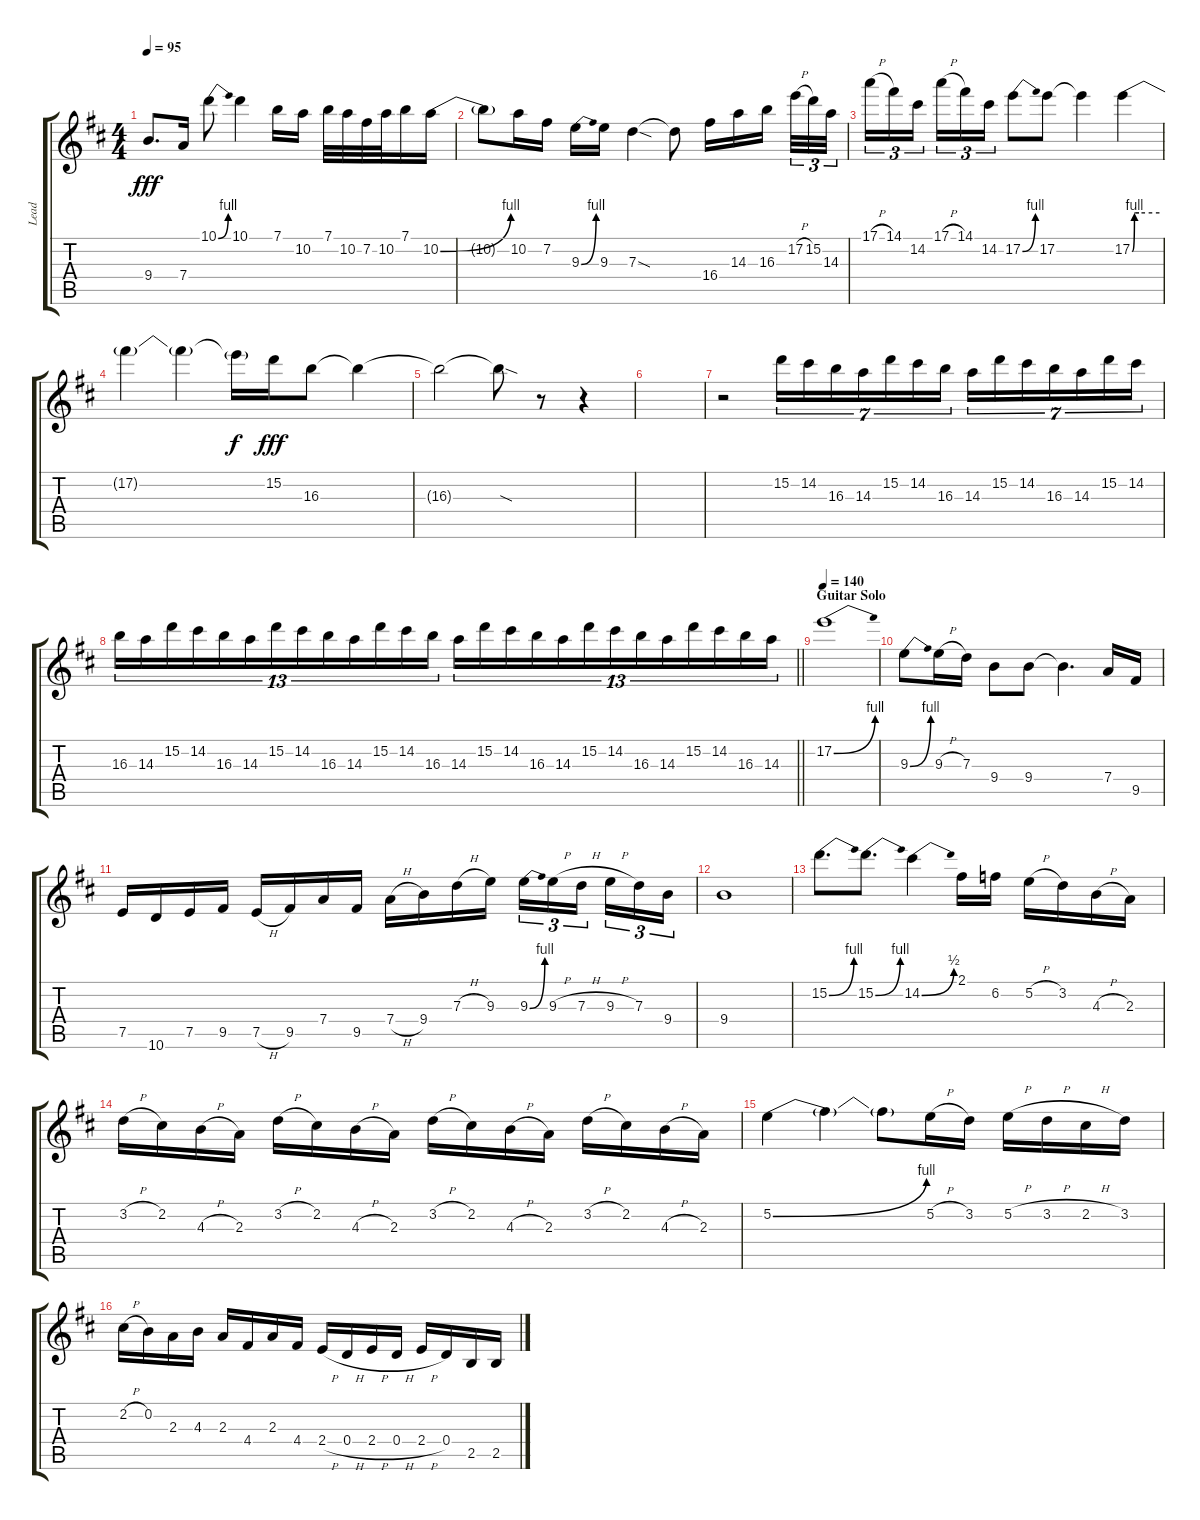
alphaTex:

\track ("Lead" "Lead") {instrument distortionguitar}
\staff {score tabs}
\tuning (E4 B3 G3 D3 A2 E2) {hide}
\ts (4 4)
\tempo 95
\clef g2
\ks d
9.4.8{d dy fff} 7.4.16 10.1{be (bend 0 0 60 4)}.8 10.1.4 7.1.16 10.2.16 7.1.32 10.2.32 7.2.32 10.2.32 7.1.16 10.2{be (bend 0 0 60 4)}.16 |
10.2{t}.8 10.2.16 7.2.16 9.3{be (bend 0 0 60 4)}.16 9.3.16 7.3{sod}.4 7.3{t}.8 16.4.16 14.3.16 16.3.16{beam splitsecondary} 17.2{h}.32{tu (3 2)} 15.2.32{tu (3 2)} 14.3.32{tu (3 2)} |
17.1{h}.16{tu (3 2)} 14.1.16{tu (3 2)} 14.2.16{tu (3 2) beam splitsecondary} 17.1{h}.16{tu (3 2)} 14.1.16{tu (3 2)} 14.2.16{tu (3 2)} 17.2{be (bend 0 0 60 4)}.8 17.2.8 17.2{t}.4 17.2{be (custom 0 0 5 4 8 4 15 4 60 4)}.4 |
17.2{t}.4 17.2{t}.4 17.2{t}.16{dy f} 15.2.16{dy fff} 16.3.8 16.3{t}.4 |
16.3{t}.2 16.3{sod t}.8 r.8 r.4 |
|
r.2 15.2.16{tu (7 4)} 14.2.16{tu (7 4)} 16.3.16{tu (7 4)} 14.3.16{tu (7 4)} 15.2.16{tu (7 4)} 14.2.16{tu (7 4)} 16.3.16{tu (7 4)} 14.3.16{tu (7 4)} 15.2.16{tu (7 4)} 14.2.16{tu (7 4)} 16.3.16{tu (7 4)} 14.3.16{tu (7 4)} 15.2.16{tu (7 4)} 14.2.16{tu (7 4)} |
\barLineRight lightlight
16.3.16{tu (13 8)} 14.3.16{tu (13 8)} 15.2.16{tu (13 8)} 14.2.16{tu (13 8)} 16.3.16{tu (13 8)} 14.3.16{tu (13 8)} 15.2.16{tu (13 8)} 14.2.16{tu (13 8)} 16.3.16{tu (13 8)} 14.3.16{tu (13 8)} 15.2.16{tu (13 8)} 14.2.16{tu (13 8)} 16.3.16{tu (13 8)} 14.3.16{tu (13 8)} 15.2.16{tu (13 8)} 14.2.16{tu (13 8)} 16.3.16{tu (13 8)} 14.3.16{tu (13 8)} 15.2.16{tu (13 8)} 14.2.16{tu (13 8)} 16.3.16{tu (13 8)} 14.3.16{tu (13 8)} 15.2.16{tu (13 8)} 14.2.16{tu (13 8)} 16.3.16{tu (13 8)} 14.3.16{tu (13 8)} |
\section ("" "Guitar Solo")
\tempo 140
17.2{be (bend 0 0 60 4)}.1 |
9.3{be (bend 0 0 60 4)}.8 9.3{h}.16 7.3.16 9.4.8 9.4.8 9.4{t}.4{d} 7.4.16 9.5.16 |
7.5.16 10.6.16 7.5.16 9.5.16 7.5{h}.16 9.5.16 7.4.16 9.5.16 7.4{h}.16 9.4.16 7.3{h}.16 9.3.16 9.3{be (bend 0 0 60 4)}.16{tu (3 2)} 9.3{h}.16{tu (3 2)} 7.3{h}.16{tu (3 2) beam splitsecondary} 9.3{h}.16{tu (3 2)} 7.3.16{tu (3 2)} 9.4.16{tu (3 2)} |
9.4.1 |
15.2{be (bend 0 0 60 4)}.8{d} 15.2{be (bend 0 0 60 4)}.8{d} 14.2{be (bend 0 0 60 2)}.4 2.1.16 6.2.16 5.2{h}.16 3.2.16 4.3{h}.16 2.3.16 |
3.2{h}.16 2.2.16 4.3{h}.16 2.3.16 3.2{h}.16 2.2.16 4.3{h}.16 2.3.16 3.2{h}.16 2.2.16 4.3{h}.16 2.3.16 3.2{h}.16 2.2.16 4.3{h}.16 2.3.16 |
5.2{be (bend 0 0 60 4)}.4 5.2{t}.4 5.2{t}.8 5.2{h}.16 3.2.16 5.2{h}.16 3.2{h}.16 2.2{h}.16 3.2.16 |
2.2{h}.16 0.2.16 2.3.16 4.3.16 2.3.16 4.4.16 2.3.16 4.4.16 2.4{h}.16 0.4{h}.16 2.4{h}.16 0.4{h}.16 2.4{h}.16 0.4.16 2.5.16 2.5.16
